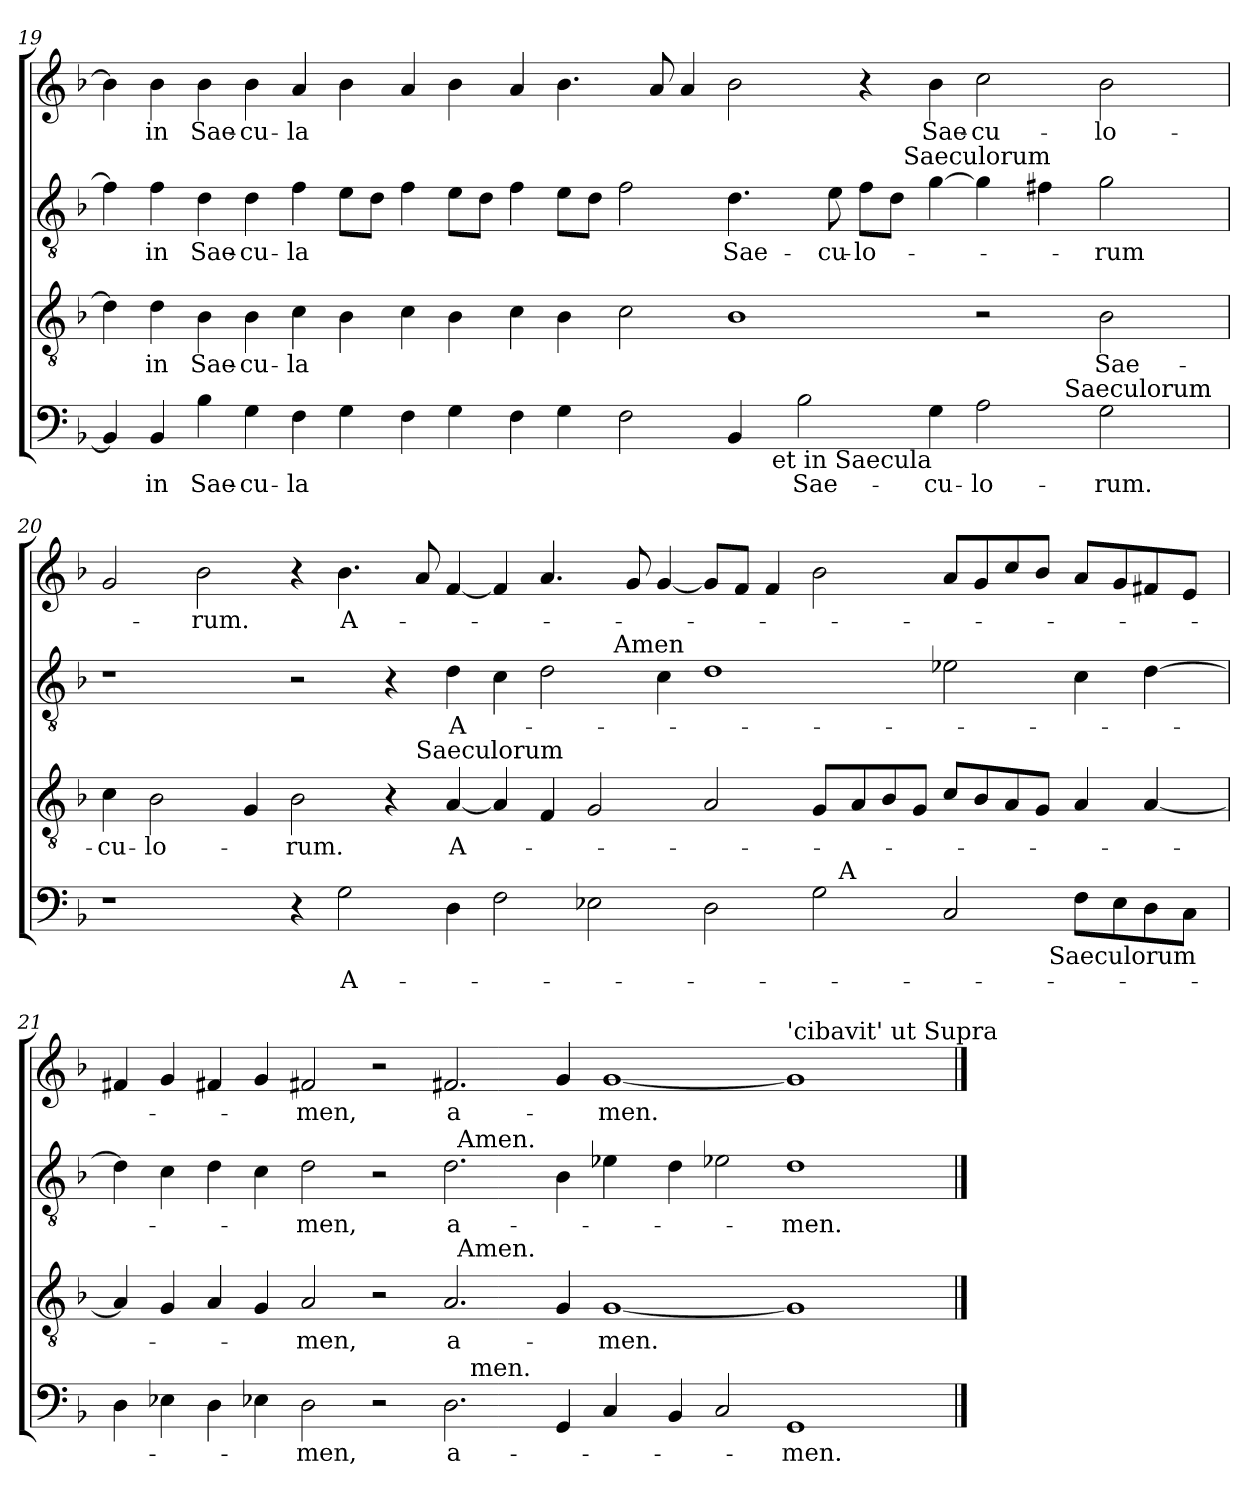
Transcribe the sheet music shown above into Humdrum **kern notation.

**kern	**text	**kern	**text	**kern	**text	**kern	**text
*part4	*part4	*part3	*part3	*part2	*part2	*part1	*part1
*staff4	*staff4	*staff3	*staff3	*staff2	*staff2	*staff1	*staff1
!!LO:PB:g=z
*clefF4	*	*clefGv2	*	*clefGv2	*	*clefG2	*
*k[b-]	*	*k[b-]	*	*k[b-]	*	*k[b-]	*
*F:	*	*F:	*	*F:	*	*F:	*
=19	=19	=19	=19	=19	=19	=19	=19
*^	*	*	*	*^	*	*	*
*	*^	*	*	*	*	*	*	*	*
4BB-/]	1ryy	1ryy	.	4d\]	.	4f\]	1ryy	.	4b-\]	.
!	!	!	!LO:LY:b	!	!LO:LY:b	!	!	!LO:LY:b	!	!LO:LY:b
4BB-/	.	.	in	4d\	in	4f\	.	in	4b-\	in
!	!	!	!LO:LY:b	!	!LO:LY:b	!	!	!LO:LY:b	!	!LO:LY:b
4B-\	.	.	Sae-	4B-\	Sae-	4d\	.	Sae-	4b-\	Sae-
!	!	!	!LO:LY:b:rj	!	!LO:LY:b:rj	!	!	!LO:LY:b:rj	!	!LO:LY:b:rj
4G\	.	.	-cu-	4B-\	-cu-	4d\	.	-cu-	4b-\	-cu-
!	!	!	!LO:LY:b	!	!LO:LY:b	!	!	!LO:LY:b	!	!LO:LY:b
4F\	1ryy	1ryy	-la	4c\	-la	4f\	1ryy	-la	4a/	-la
4G\	.	.	.	4B-\	.	8e\L	.	.	4b-\	.
.	.	.	.	.	.	8d\J	.	.	.	.
4F\	.	.	.	4c\	.	4f\	.	.	4a/	.
4G\	.	.	.	4B-\	.	8e\L	.	.	4b-\	.
.	.	.	.	.	.	8d\J	.	.	.	.
4F\	1ryy	1ryy	.	4c\	.	4f\	1ryy	.	4a/	.
4G\	.	.	.	4B-\	.	8e\L	.	.	4.b-\	.
.	.	.	.	.	.	8d\J	.	.	.	.
2F\	.	.	.	2c\	.	2f\	.	.	.	.
.	.	.	.	.	.	.	.	.	8a/	.
.	.	.	.	.	.	.	.	.	4a/	.
!	!	!	!	!	!	!	!	!LO:LY:b	!	!
4BB-/	8ryy	1ryy	.	1B-	.	4.d\	2ryy	Sae-	2b-\	.
.	32ryy	.	.	.	.	.	.	.	.	.
!	!LO:TX:b:t=et in Saecula	!	!	!	!	!	!	!	!	!
.	1ryy	.	.	.	.	.	.	.	.	.
!	!	!	!LO:LY:b	!	!	!	!	!	!	!
2B-\	.	.	Sae-	.	.	.	.	.	.	.
!	!	!	!	!	!	!	!	!LO:LY:b	!	!
.	.	.	.	.	.	8e\	.	-cu-	.	.
!	!	!	!	!	!	!	!	!LO:LY:b:rj	!	!
.	.	.	.	.	.	8f\L	8ryy	-lo-	4r	.
.	.	.	.	.	.	8d\J	32ryy	.	.	.
!	!	!	!	!	!	!	!LO:TX:a:t=Saeculorum	!	!	!
.	.	.	.	.	.	.	1ryy	.	.	.
!	!	!	!LO:LY:b	!	!	!	!	!	!	!LO:LY:b
4G\	.	.	-cu-	.	.	[>4g\	.	.	4b-\	Sae-
!	!	!	!LO:LY:b	!	!	!	!	!	!	!LO:LY:b
2A\	.	4ryy	-lo-	2r	.	4g\]	.	.	2cc\	-cu-
.	2ryy	.	.	.	.	.	.	.	.	.
.	.	16.ryy	.	.	.	4f#X\	.	.	.	.
!	!	!LO:TX:a:t=Saeculorum	!	!	!	!	!	!	!	!
.	.	2ryy	.	.	.	.	.	.	.	.
!	!	!	!LO:LY:b	!	!LO:LY:b	!	!	!LO:LY:b	!	!LO:LY:b
2G\	.	.	-rum.	2B-\	Sae-	2g\	.	-rum	2b-\	-lo-
.	4ryy	.	.	.	.	.	4ryy	.	.	.
.	.	8ryy	.	.	.	.	.	.	.	.
.	16.ryy	.	.	.	.	.	16.ryy	.	.	.
.	.	32ryy	.	.	.	.	.	.	.	.
!!LO:LB:g=z
=20	=20	=20	=20	=20	=20	=20	=20	=20	=20	=20
!	!	!	!	!	!LO:LY:b	!	!	!	!	!
*	*	*	*	*^	*	*	*	*	*	*
1r	1ryy	1ryy	.	4c\	1ryy	-cu-	1r	1ryy	.	2g/	.
!	!	!	!	!	!	!LO:LY:b	!	!	!	!	!
.	.	.	.	2B-\	.	-lo-	.	.	.	.	.
!	!	!	!	!	!	!	!	!	!	!	!LO:LY:b
.	.	.	.	.	.	.	.	.	.	2b-\	-rum.
.	.	.	.	4G/	.	.	.	.	.	.	.
!	!	!	!	!	!	!LO:LY:b	!	!	!	!	!
4r	1ryy	1ryy	.	2B-\	2ryy	-rum.	2r	1ryy	.	4r	.
!	!	!	!LO:LY:b	!	!	!	!	!	!	!	!LO:LY:b
2G\	.	.	A-	.	.	.	.	.	.	4.b-\	A-
.	.	.	.	4r	8ryy	.	4r	.	.	.	.
!	!	!	!	!	!LO:TX:a:t=Saeculorum	!	!	!	!	!	!
.	.	.	.	.	1ryy	.	.	.	.	8a/	.
!	!	!	!	!	!	!LO:LY:b	!	!	!LO:LY:b	!	!
4D\	.	.	.	[<4A/	.	A-	4d\	.	A-	[<4f/	.
2F\	1ryy	1ryy	.	4A/]	.	.	4c\	2ryy	.	4f/]	.
.	.	.	.	4F/	.	.	2d\	.	.	4.a/	.
2E-X\	.	.	.	2G/	.	.	.	16.ryy	.	.	.
!	!	!	!	!	!	!	!	!LO:TX:a:t=Amen	!	!	!
.	.	.	.	.	.	.	.	1ryy	.	.	.
.	.	.	.	.	1ryy	.	.	.	.	8g/	.
.	.	.	.	.	.	.	4c\	.	.	[<4g/	.
2D\	2ryy	1ryy	.	2A/	.	.	1d	.	.	8g/L]	.
.	.	.	.	.	.	.	.	.	.	8f/J	.
.	.	.	.	.	.	.	.	.	.	4f/	.
2G\	16.ryy	.	.	8G/L	.	.	.	.	.	2b-\	.
!	!LO:TX:a:t=A	!	!	!	!	!	!	!	!	!	!
.	1ryy	.	.	.	.	.	.	1ryy	.	.	.
.	.	.	.	8A/	1ryy	.	.	.	.	.	.
.	.	.	.	8B-/	.	.	.	.	.	.	.
.	.	.	.	8G/J	.	.	.	.	.	.	.
2C/	.	4ryy	.	8c/L	.	.	2e-X\	.	.	8a/L	.
.	.	.	.	8B-/	.	.	.	.	.	8g/	.
.	.	8ryy	.	8A/	.	.	.	.	.	8cc/	.
.	.	32ryy	.	8G/J	.	.	.	.	.	8b-/J	.
!	!	!LO:TX:b:t=Saeculorum	!	!	!	!	!	!	!	!	!
.	.	2ryy	.	.	.	.	.	.	.	.	.
8F\L	.	.	.	4A/	.	.	4c\	.	.	8a/L	.
.	4ryy	.	.	.	.	.	.	4ryy	.	.	.
8E-\	.	.	.	.	4.ryy	.	.	.	.	8g/	.
8D\	.	.	.	[<4A/	.	.	[<4d\	.	.	8f#X/	.
.	8ryy	.	.	.	.	.	.	8ryy	.	.	.
8C\J	.	.	.	.	.	.	.	.	.	8e/J	.
.	.	16.ryy	.	.	.	.	.	.	.	.	.
.	32ryy	.	.	.	.	.	.	32ryy	.	.	.
*	*v	*v	*	*	*	*	*	*	*	*	*
!!LO:LB:g=z
=21	=21	=21	=21	=21	=21	=21	=21	=21	=21	=21
4D\	1ryy	.	4A/]	1ryy	.	4d\]	1ryy	.	4f#X/	.
4E-X\	.	.	4G/	.	.	4c\	.	.	4g/	.
4D\	.	.	4A/	.	.	4d\	.	.	4f#X/	.
4E-X\	.	.	4G/	.	.	4c\	.	.	4g/	.
!	!	!LO:LY:b	!	!	!LO:LY:b	!	!	!LO:LY:b	!	!LO:LY:b
2D\	1ryy	-men,	2A/	1ryy	-men,	2d\	1ryy	-men,	2f#X/	-men,
2r	.	.	2r	.	.	2r	.	.	2r	.
!	!	!LO:LY:b	!	!	!LO:LY:b	!	!	!LO:LY:b	!	!LO:LY:b
2.D\	16ryy	a-	2.A/	32ryy	a-	2.d\	32ryy	a-	2.f#X/	a-
!	!	!	!	!	!	!	!LO:TX:a:t=Amen.	!	!	!
!	!	!	!	!LO:TX:a:t=Amen.	!	!	!	!	!	!
.	.	.	.	1ryy	.	.	1ryy	.	.	.
!	!LO:TX:a:t=men.	!	!	!	!	!	!	!	!	!
.	1ryy	.	.	.	.	.	.	.	.	.
4GG/	.	.	4G/	.	.	4B-\	.	.	4g/	.
!	!	!	!	!	!LO:LY:b	!	!	!	!	!LO:LY:b
4C/	.	.	[<1G	.	-men.	4e-X\	.	.	[<1g	-men.
.	.	.	.	1ryy	.	.	1ryy	.	.	.
.	1ryy	.	.	.	.	.	.	.	.	.
4BB-/	.	.	.	.	.	4d\	.	.	.	.
2C/	.	.	.	.	.	2e-X\	.	.	.	.
!	!	!	!	!	!	!	!	!	!LO:TX:a:t='cibavit' ut Supra	!
!	!	!LO:LY:b	!	!	!	!	!	!LO:LY:b	!	!
1GG	.	-men.	1G]	.	.	1d	.	-men.	1g]	.
.	.	.	.	2ryy	.	.	2ryy	.	.	.
.	2...ryy	.	.	.	.	.	.	.	.	.
.	.	.	.	4...ryy	.	.	4...ryy	.	.	.
*v	*v	*	*	*	*	*v	*v	*	*	*
*	*	*v	*v	*	*	*	*	*
==	==	==	==	==	==	==	==
*-	*-	*-	*-	*-	*-	*-	*-
